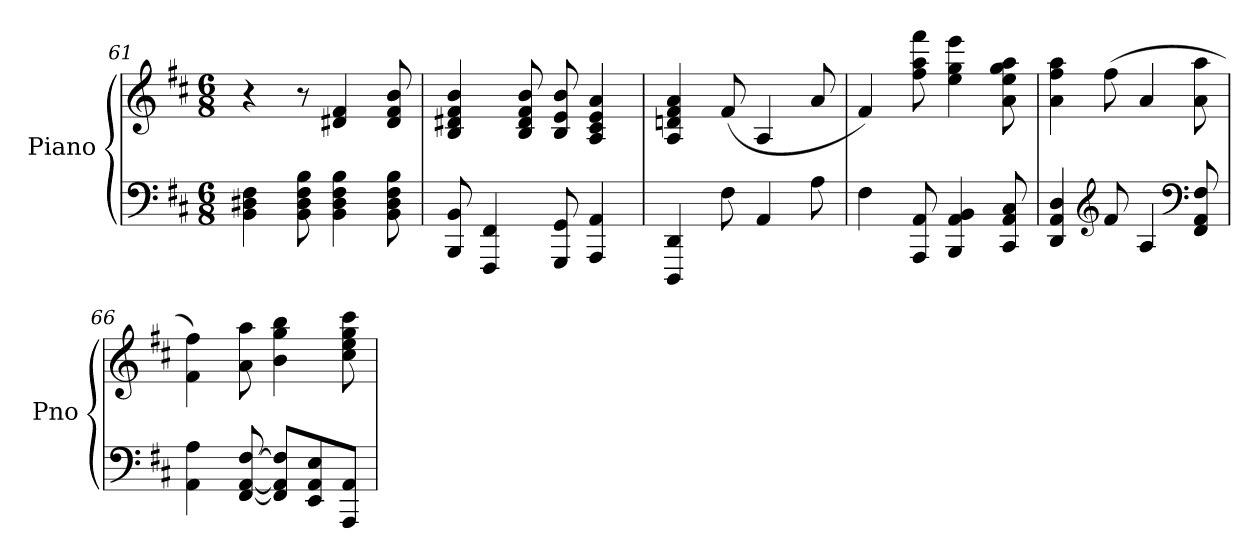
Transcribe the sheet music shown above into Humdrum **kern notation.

**kern	**kern
*part1	*part1
*staff2	*staff1
*I"Piano	*
*I'Pno	*
*clefF4	*clefG2
*k[f#c#]	*k[f#c#]
*M6/8	*M6/8
=61	=61
4BB\ 4D#X\ 4F#\	4r
8BB\ 8D#\ 8F#\ 8B\	8r
4BB\ 4D#\ 4F#\ 4B\	4d#X/ 4f#/
8BB\ 8D#\ 8F#\ 8B\	8d#/ 8f#/ 8b/
=62	=62
8BBB/ 8BB/	4B/ 4d#X/ 4f#/ 4b/
4FFF#/ 4FF#/	.
.	8B/ 8d#/ 8f#/ 8b/
8GGG/ 8GG/	8B/ 8e/ 8b/
4AAA/ 4AA/	4A/ 4c#/ 4e/ 4a/
=63	=63
4DDD/ 4DD/	4A/ 4dn/ 4f#/ 4a/
8F#\	(8f#/
4AA/	4A/
8A\	8a/
!!LO:LB:g=z
=64	=64
4F#\	4f#/)
8AAA/ 8AA/	8ff#\ 8aa\ 8fff#\
4BBB/ 4AA/ 4BB/	4ee\ 4gg\ 4eee\
8CC#/ 8AA/ 8C#/	8a\ 8ee\ 8gg\ 8aa\
=65	=65
4DD/ 4AA/ 4D/	4a\ 4ff#\ 4aa\
*clefG2	*
8f#/	(8ff#\
4A/	4a/
*clefF4	*
8FF#/ 8AA/ 8F#/	8a\ 8aa\
=66	=66
4AA\ 4A\	4f#\ 4ff#\)
[8FF#/ [8AA/ [8F#/	8a\ 8aa\
8FF#/] 8AA/] 8F#/]L	4b\ 4gg\ 4bb\
8EE/ 8AA/ 8E/	.
8AAA/ 8AA/J	8cc#\ 8ee\ 8gg\ 8ccc#\
=	=
*-	*-
